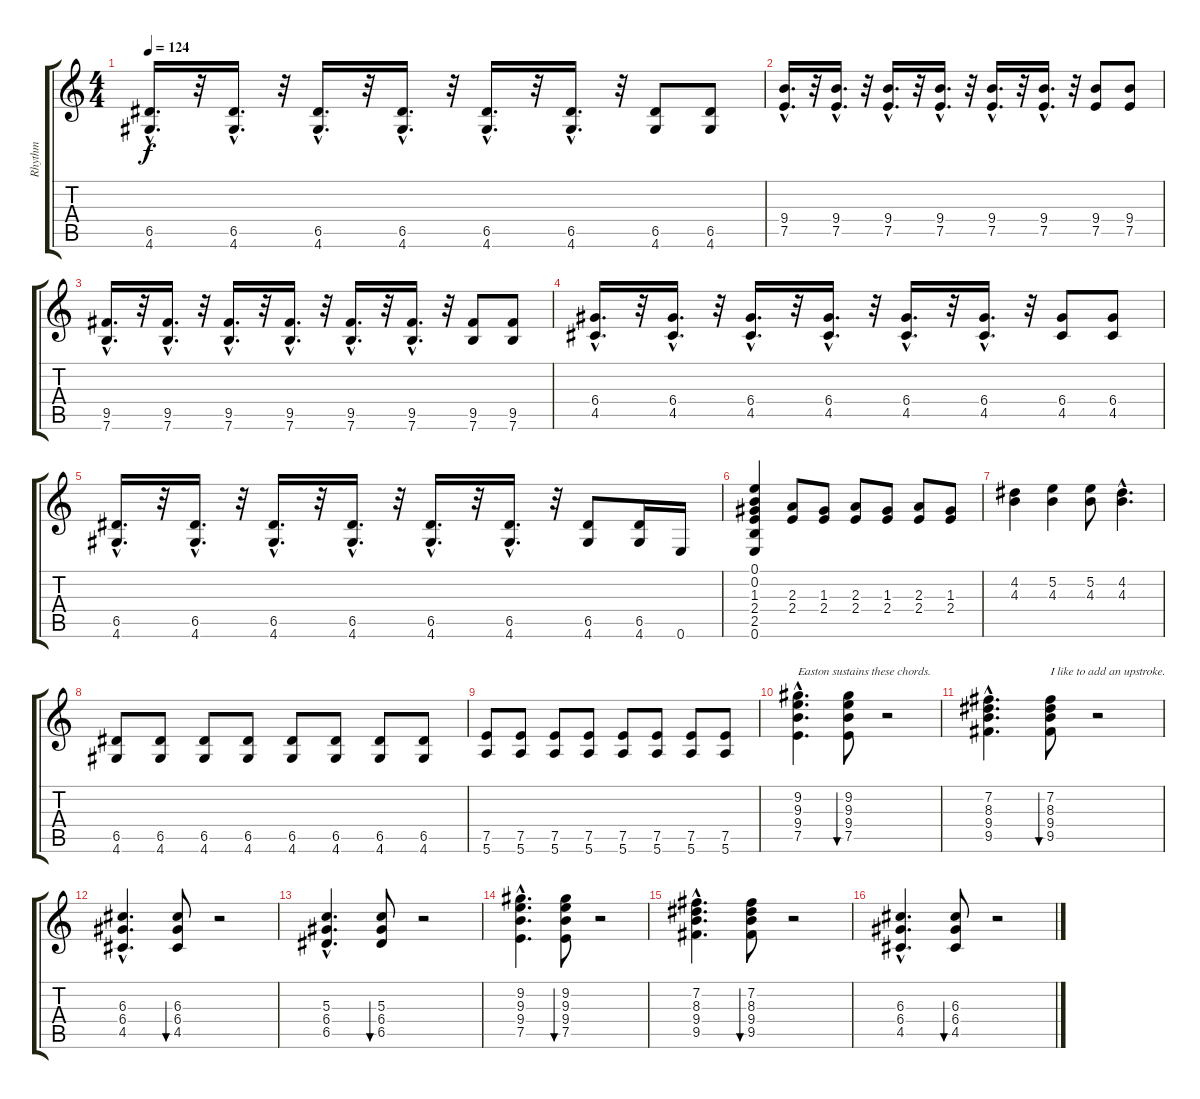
\track ("Rhythm" "Rhythm") {instrument distortionguitar}
\staff {score tabs}
\tuning (E4 B3 G3 D3 A2 E2) {hide}
\ts (4 4)
\tempo 124
\clef g2
\ks c
(6.5{hac} 4.6{hac}).16{d dy f} r.32 (6.5{hac} 4.6{hac}).16{d} r.32 (6.5{hac} 4.6{hac}).16{d} r.32 (6.5{hac} 4.6{hac}).16{d} r.32 (6.5{hac} 4.6{hac}).16{d} r.32 (6.5{hac} 4.6{hac}).16{d} r.32 (6.5 4.6).8 (6.5 4.6).8 |
(9.4{hac} 7.5{hac}).16{d} r.32 (9.4{hac} 7.5{hac}).16{d} r.32 (9.4{hac} 7.5{hac}).16{d} r.32 (9.4{hac} 7.5{hac}).16{d} r.32 (9.4{hac} 7.5{hac}).16{d} r.32 (9.4{hac} 7.5{hac}).16{d} r.32 (9.4 7.5).8 (9.4 7.5).8 |
(9.5{hac} 7.6{hac}).16{d} r.32 (9.5{hac} 7.6{hac}).16{d} r.32 (9.5{hac} 7.6{hac}).16{d} r.32 (9.5{hac} 7.6{hac}).16{d} r.32 (9.5{hac} 7.6{hac}).16{d} r.32 (9.5{hac} 7.6{hac}).16{d} r.32 (9.5 7.6).8 (9.5 7.6).8 |
(6.4{hac} 4.5{hac}).16{d} r.32 (6.4{hac} 4.5{hac}).16{d} r.32 (6.4{hac} 4.5{hac}).16{d} r.32 (6.4{hac} 4.5{hac}).16{d} r.32 (6.4{hac} 4.5{hac}).16{d} r.32 (6.4{hac} 4.5{hac}).16{d} r.32 (6.4 4.5).8 (6.4 4.5).8 |
(6.5{hac} 4.6{hac}).16{d} r.32 (6.5{hac} 4.6{hac}).16{d} r.32 (6.5{hac} 4.6{hac}).16{d} r.32 (6.5{hac} 4.6{hac}).16{d} r.32 (6.5{hac} 4.6{hac}).16{d} r.32 (6.5{hac} 4.6{hac}).16{d} r.32 (6.5 4.6).8 (6.5 4.6).16 0.6.16 |
(0.1 0.2 1.3 2.4 2.5 0.6).4 (2.3 2.4).8 (1.3 2.4).8 (2.3 2.4).8 (1.3 2.4).8 (2.3 2.4).8 (1.3 2.4).8 |
(4.2 4.3).4 (5.2 4.3).4 (5.2 4.3).8 (4.2{hac} 4.3{hac}).4{d} |
(6.5 4.6).8 (6.5 4.6).8 (6.5 4.6).8 (6.5 4.6).8 (6.5 4.6).8 (6.5 4.6).8 (6.5 4.6).8 (6.5 4.6).8 |
(7.5 5.6).8 (7.5 5.6).8 (7.5 5.6).8 (7.5 5.6).8 (7.5 5.6).8 (7.5 5.6).8 (7.5 5.6).8 (7.5 5.6).8 |
(9.2{hac} 9.3{hac} 9.4{hac} 7.5{hac}).4{d txt "Easton sustains these chords." volume 11} (9.2 9.3 9.4 7.5).8{bu 30} r.2 |
(7.2{hac} 8.3{hac} 9.4{hac} 9.5{hac}).4{d} (7.2 8.3 9.4 9.5).8{bu 30 txt "I like to add an upstroke."} r.2 |
(6.3{hac} 6.4{hac} 4.5{hac}).4{d} (6.3 6.4 4.5).8{bu 30} r.2 |
(5.3{hac} 6.4{hac} 6.5{hac}).4{d} (5.3 6.4 6.5).8{bu 30} r.2 |
(9.2{hac} 9.3{hac} 9.4{hac} 7.5{hac}).4{d} (9.2 9.3 9.4 7.5).8{bu 30} r.2 |
(7.2{hac} 8.3{hac} 9.4{hac} 9.5{hac}).4{d} (7.2 8.3 9.4 9.5).8{bu 30} r.2 |
(6.3{hac} 6.4{hac} 4.5{hac}).4{d} (6.3 6.4 4.5).8{bu 30} r.2
